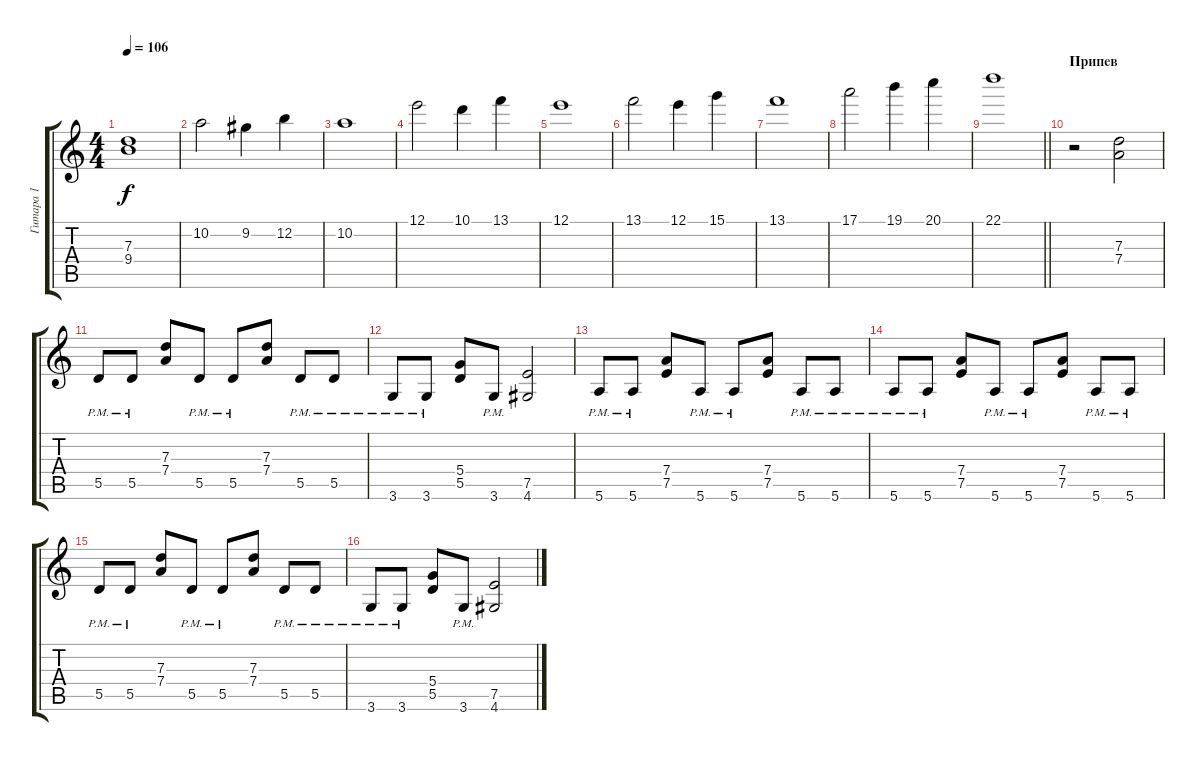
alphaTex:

\track ("Гитара 1" "Гитара 1") {instrument distortionguitar}
\staff {score tabs}
\tuning (E4 B3 G3 D3 A2 E2) {hide}
\ts (4 4)
\tempo 106
\clef g2
\ks c
(7.3 9.4).1{dy f} |
10.2.2 9.2.4 12.2.4 |
10.2.1 |
12.1.2 10.1.4 13.1.4 |
12.1.1 |
13.1.2 12.1.4 15.1.4 |
13.1.1 |
17.1.2 19.1.4 20.1.4 |
\barLineRight lightlight
22.1.1 |
\section ("" "Припев")
r.2 (7.3 7.4).2 |
5.5{pm}.8 5.5{pm}.8 (7.3 7.4).8 5.5{pm}.8 5.5{pm}.8 (7.3 7.4).8 5.5{pm}.8 5.5{pm}.8 |
3.6{pm}.8 3.6{pm}.8 (5.4 5.5).8 3.6{pm}.8 (7.5 4.6).2 |
5.6{pm}.8 5.6{pm}.8 (7.4 7.5).8 5.6{pm}.8 5.6{pm}.8 (7.4 7.5).8 5.6{pm}.8 5.6{pm}.8 |
5.6{pm}.8 5.6{pm}.8 (7.4 7.5).8 5.6{pm}.8 5.6{pm}.8 (7.4 7.5).8 5.6{pm}.8 5.6{pm}.8 |
5.5{pm}.8 5.5{pm}.8 (7.3 7.4).8 5.5{pm}.8 5.5{pm}.8 (7.3 7.4).8 5.5{pm}.8 5.5{pm}.8 |
3.6{pm}.8 3.6{pm}.8 (5.4 5.5).8 3.6{pm}.8 (7.5 4.6).2
